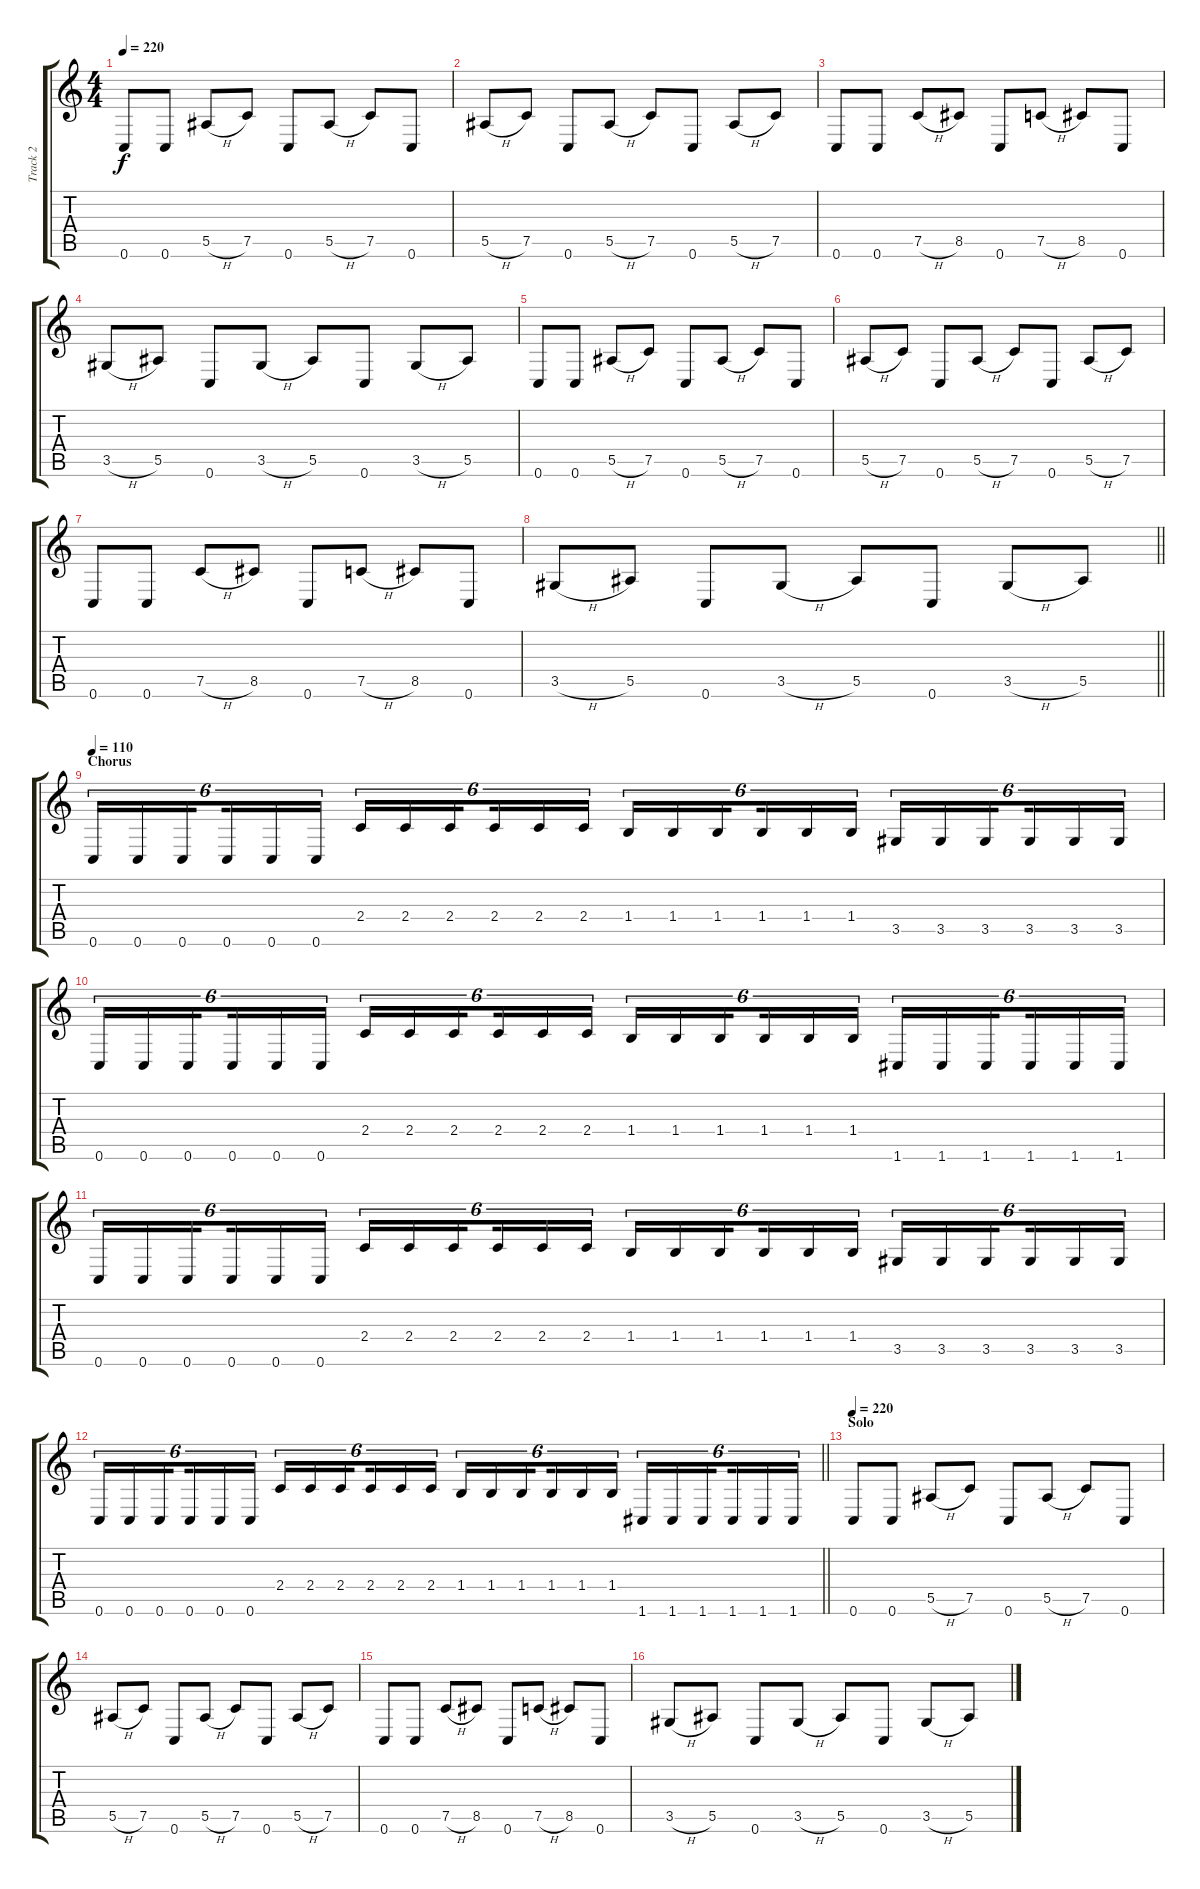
\track ("Track 2" "Track 2") {instrument distortionguitar}
\staff {score tabs}
\tuning (C4 G3 Eb3 Bb2 F2 C2) {hide}
\ts (4 4)
\tempo 220
\clef g2
\ks c
0.6.8{dy f} 0.6.8 5.5{h}.8 7.5.8 0.6.8 5.5{h}.8 7.5.8 0.6.8 |
5.5{h}.8 7.5.8 0.6.8 5.5{h}.8 7.5.8 0.6.8 5.5{h}.8 7.5.8 |
0.6.8 0.6.8 7.5{h}.8 8.5.8 0.6.8 7.5{h}.8 8.5.8 0.6.8 |
3.5{h}.8 5.5.8 0.6.8 3.5{h}.8 5.5.8 0.6.8 3.5{h}.8 5.5.8 |
0.6.8 0.6.8 5.5{h}.8 7.5.8 0.6.8 5.5{h}.8 7.5.8 0.6.8 |
5.5{h}.8 7.5.8 0.6.8 5.5{h}.8 7.5.8 0.6.8 5.5{h}.8 7.5.8 |
0.6.8 0.6.8 7.5{h}.8 8.5.8 0.6.8 7.5{h}.8 8.5.8 0.6.8 |
\barLineRight lightlight
3.5{h}.8 5.5.8 0.6.8 3.5{h}.8 5.5.8 0.6.8 3.5{h}.8 5.5.8 |
\section ("" "Chorus")
\tempo 110
0.6.16{tu (6 4)} 0.6.16{tu (6 4)} 0.6.16{tu (6 4) beam splitsecondary} 0.6.16{tu (6 4)} 0.6.16{tu (6 4)} 0.6.16{tu (6 4)} 2.4.16{tu (6 4)} 2.4.16{tu (6 4)} 2.4.16{tu (6 4) beam splitsecondary} 2.4.16{tu (6 4)} 2.4.16{tu (6 4)} 2.4.16{tu (6 4)} 1.4.16{tu (6 4)} 1.4.16{tu (6 4)} 1.4.16{tu (6 4) beam splitsecondary} 1.4.16{tu (6 4)} 1.4.16{tu (6 4)} 1.4.16{tu (6 4)} 3.5.16{tu (6 4)} 3.5.16{tu (6 4)} 3.5.16{tu (6 4) beam splitsecondary} 3.5.16{tu (6 4)} 3.5.16{tu (6 4)} 3.5.16{tu (6 4)} |
0.6.16{tu (6 4)} 0.6.16{tu (6 4)} 0.6.16{tu (6 4) beam splitsecondary} 0.6.16{tu (6 4)} 0.6.16{tu (6 4)} 0.6.16{tu (6 4)} 2.4.16{tu (6 4)} 2.4.16{tu (6 4)} 2.4.16{tu (6 4) beam splitsecondary} 2.4.16{tu (6 4)} 2.4.16{tu (6 4)} 2.4.16{tu (6 4)} 1.4.16{tu (6 4)} 1.4.16{tu (6 4)} 1.4.16{tu (6 4) beam splitsecondary} 1.4.16{tu (6 4)} 1.4.16{tu (6 4)} 1.4.16{tu (6 4)} 1.6.16{tu (6 4)} 1.6.16{tu (6 4)} 1.6.16{tu (6 4) beam splitsecondary} 1.6.16{tu (6 4)} 1.6.16{tu (6 4)} 1.6.16{tu (6 4)} |
0.6.16{tu (6 4)} 0.6.16{tu (6 4)} 0.6.16{tu (6 4) beam splitsecondary} 0.6.16{tu (6 4)} 0.6.16{tu (6 4)} 0.6.16{tu (6 4)} 2.4.16{tu (6 4)} 2.4.16{tu (6 4)} 2.4.16{tu (6 4) beam splitsecondary} 2.4.16{tu (6 4)} 2.4.16{tu (6 4)} 2.4.16{tu (6 4)} 1.4.16{tu (6 4)} 1.4.16{tu (6 4)} 1.4.16{tu (6 4) beam splitsecondary} 1.4.16{tu (6 4)} 1.4.16{tu (6 4)} 1.4.16{tu (6 4)} 3.5.16{tu (6 4)} 3.5.16{tu (6 4)} 3.5.16{tu (6 4) beam splitsecondary} 3.5.16{tu (6 4)} 3.5.16{tu (6 4)} 3.5.16{tu (6 4)} |
\barLineRight lightlight
0.6.16{tu (6 4)} 0.6.16{tu (6 4)} 0.6.16{tu (6 4) beam splitsecondary} 0.6.16{tu (6 4)} 0.6.16{tu (6 4)} 0.6.16{tu (6 4)} 2.4.16{tu (6 4)} 2.4.16{tu (6 4)} 2.4.16{tu (6 4) beam splitsecondary} 2.4.16{tu (6 4)} 2.4.16{tu (6 4)} 2.4.16{tu (6 4)} 1.4.16{tu (6 4)} 1.4.16{tu (6 4)} 1.4.16{tu (6 4) beam splitsecondary} 1.4.16{tu (6 4)} 1.4.16{tu (6 4)} 1.4.16{tu (6 4)} 1.6.16{tu (6 4)} 1.6.16{tu (6 4)} 1.6.16{tu (6 4) beam splitsecondary} 1.6.16{tu (6 4)} 1.6.16{tu (6 4)} 1.6.16{tu (6 4)} |
\section ("" "Solo")
\tempo 220
0.6.8 0.6.8 5.5{h}.8 7.5.8 0.6.8 5.5{h}.8 7.5.8 0.6.8 |
5.5{h}.8 7.5.8 0.6.8 5.5{h}.8 7.5.8 0.6.8 5.5{h}.8 7.5.8 |
0.6.8 0.6.8 7.5{h}.8 8.5.8 0.6.8 7.5{h}.8 8.5.8 0.6.8 |
3.5{h}.8 5.5.8 0.6.8 3.5{h}.8 5.5.8 0.6.8 3.5{h}.8 5.5.8
